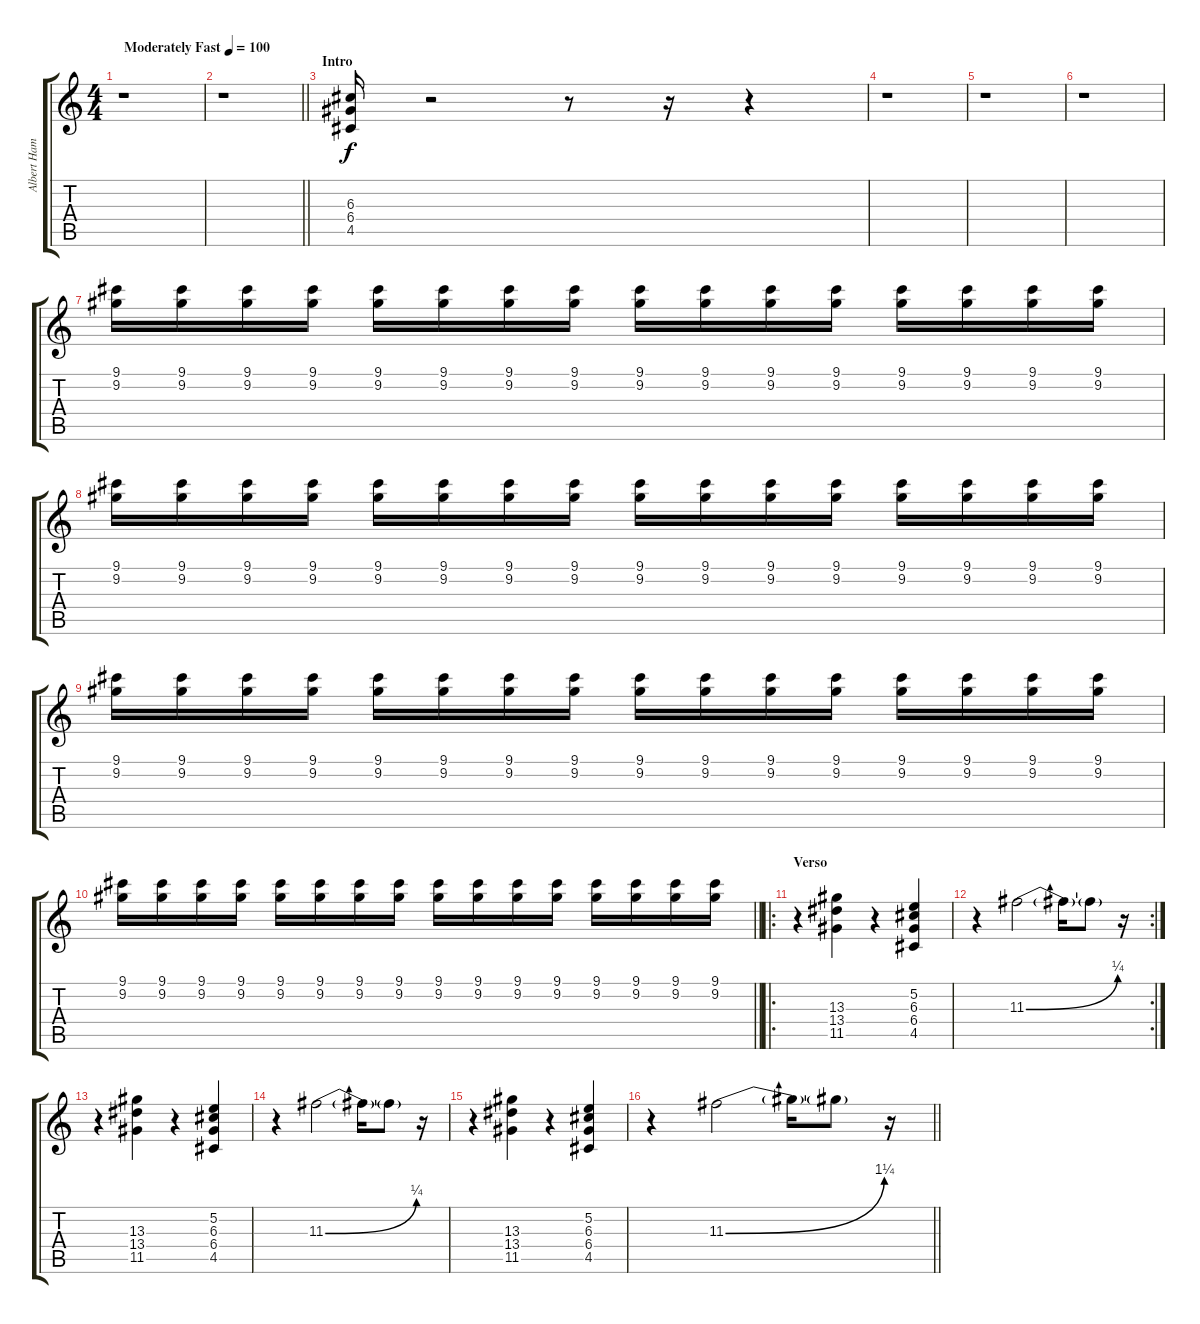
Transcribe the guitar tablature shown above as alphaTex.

\track ("Albert Hammond Jr." "Albert Ham") {instrument distortionguitar}
\staff {score tabs}
\tuning (E4 B3 G3 D3 A2 E2) {hide}
\ts (4 4)
\tempo (100 "Moderately Fast")
\clef g2
\ks c
r.1{dy f instrument distortionguitar} |
\barLineRight lightlight
r.1 |
\section ("" "Intro")
(6.3 6.4 4.5).16 r.2 r.8 r.16 r.4 |
r.1 |
r.1 |
r.1 |
(9.1 9.2).16 (9.1 9.2).16 (9.1 9.2).16 (9.1 9.2).16 (9.1 9.2).16 (9.1 9.2).16 (9.1 9.2).16 (9.1 9.2).16 (9.1 9.2).16 (9.1 9.2).16 (9.1 9.2).16 (9.1 9.2).16 (9.1 9.2).16 (9.1 9.2).16 (9.1 9.2).16 (9.1 9.2).16 |
(9.1 9.2).16 (9.1 9.2).16 (9.1 9.2).16 (9.1 9.2).16 (9.1 9.2).16 (9.1 9.2).16 (9.1 9.2).16 (9.1 9.2).16 (9.1 9.2).16 (9.1 9.2).16 (9.1 9.2).16 (9.1 9.2).16 (9.1 9.2).16 (9.1 9.2).16 (9.1 9.2).16 (9.1 9.2).16 |
(9.1 9.2).16 (9.1 9.2).16 (9.1 9.2).16 (9.1 9.2).16 (9.1 9.2).16 (9.1 9.2).16 (9.1 9.2).16 (9.1 9.2).16 (9.1 9.2).16 (9.1 9.2).16 (9.1 9.2).16 (9.1 9.2).16 (9.1 9.2).16 (9.1 9.2).16 (9.1 9.2).16 (9.1 9.2).16 |
\barLineRight lightlight
(9.1 9.2).16 (9.1 9.2).16 (9.1 9.2).16 (9.1 9.2).16 (9.1 9.2).16 (9.1 9.2).16 (9.1 9.2).16 (9.1 9.2).16 (9.1 9.2).16 (9.1 9.2).16 (9.1 9.2).16 (9.1 9.2).16 (9.1 9.2).16 (9.1 9.2).16 (9.1 9.2).16 (9.1 9.2).16 |
\ro
\section ("" "Verso")
r.4 (13.3 13.4 11.5).4 r.4 (5.2 6.3 6.4 4.5).4 |
\rc 2
r.4 11.3{be (bend 0 0 60 1)}.2 11.3{t}.16 11.3{t}.8 r.16 |
r.4 (13.3 13.4 11.5).4 r.4 (5.2 6.3 6.4 4.5).4 |
r.4 11.3{be (bend 0 0 60 1)}.2 11.3{t}.16 11.3{t}.8 r.16 |
r.4 (13.3 13.4 11.5).4 r.4 (5.2 6.3 6.4 4.5).4 |
\barLineRight lightlight
r.4 11.3{be (bend 0 0 60 5)}.2 11.3{t}.16 11.3{t}.8 r.16
